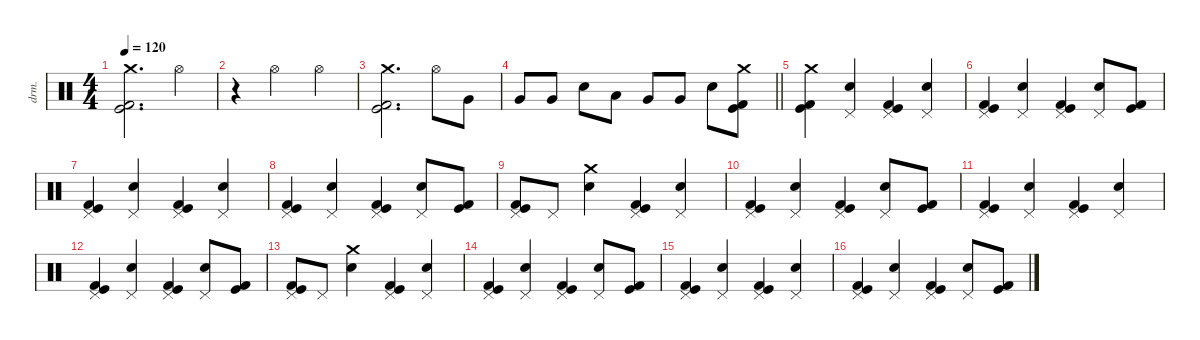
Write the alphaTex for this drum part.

\defaultSystemsLayout 4
\hideDynamics
\bracketExtendMode nobrackets
\otherSystemsTrackNameOrientation horizontal
\track ("Lars" "drm.") {defaultSystemsLayout 4 instrument percussion}
\staff {score}
\articulation defaults
\ts (4 4)
\tempo 120
\clef neutral
\ks c
("Crash medium (hit)" "Kick (hit)" "Kick (hit) 2").2{d dy f beam Down} "Hi-Hat (open)".4{beam Down} |
r.4{beam Down} "Hi-Hat (open)".2{beam Down} "Hi-Hat (open)".4{beam Down} |
("Crash medium (hit)" "Kick (hit)" "Kick (hit) 2").2{d beam Down} "Hi-Hat (open)".8{beam Down} "Very Low Tom (hit)".8{beam Down} |
\barLineRight lightlight "Very Low Tom (hit)".8{beam Up} "Very Low Tom (hit)".8{beam Up} "Snare (hit) 2".8{beam Down} "Low Tom (hit)".8{beam Down} "Very Low Tom (hit)".8{beam Up} "Very Low Tom (hit)".8{beam Up} "Snare (hit) 2".8{beam Down}
("Crash medium (hit)" "Kick (hit)" "Kick (hit) 2").8{beam Down} |
("Crash medium (hit)" "Kick (hit)" "Kick (hit) 2").4{beam Down} ("Pedal Hi-Hat (hit)" "Snare (hit) 2").4{beam Up} ("Pedal Hi-Hat (hit)" "Kick (hit)" "Kick (hit) 2").4{beam Up} ("Pedal Hi-Hat (hit)" "Snare (hit) 2").4{beam Up} |
("Pedal Hi-Hat (hit)" "Kick (hit)" "Kick (hit) 2").4{beam Up} ("Pedal Hi-Hat (hit)" "Snare (hit) 2").4{beam Up} ("Pedal Hi-Hat (hit)" "Kick (hit)" "Kick (hit) 2").4{beam Up} ("Pedal Hi-Hat (hit)" "Snare (hit) 2").8{beam Up} ("Kick (hit)" "Kick (hit) 2").8{beam Up} |
("Pedal Hi-Hat (hit)" "Kick (hit)" "Kick (hit) 2").4{beam Up} ("Pedal Hi-Hat (hit)" "Snare (hit) 2").4{beam Up} ("Pedal Hi-Hat (hit)" "Kick (hit)" "Kick (hit) 2").4{beam Up} ("Pedal Hi-Hat (hit)" "Snare (hit) 2").4{beam Up} |
("Pedal Hi-Hat (hit)" "Kick (hit)" "Kick (hit) 2").4{beam Up} ("Pedal Hi-Hat (hit)" "Snare (hit) 2").4{beam Up} ("Pedal Hi-Hat (hit)" "Kick (hit)" "Kick (hit) 2").4{beam Up} ("Pedal Hi-Hat (hit)" "Snare (hit) 2").8{beam Up} ("Kick (hit)" "Kick (hit) 2").8{beam Up} |
("Pedal Hi-Hat (hit)" "Kick (hit)" "Kick (hit) 2").8{beam Up} "Pedal Hi-Hat (hit)".8{beam Up} ("Crash medium (hit)" "Snare (hit) 2").4{beam Down} ("Pedal Hi-Hat (hit)" "Kick (hit)" "Kick (hit) 2").4{beam Up} ("Pedal Hi-Hat (hit)" "Snare (hit) 2").4{beam Up} |
("Pedal Hi-Hat (hit)" "Kick (hit)" "Kick (hit) 2").4{beam Up} ("Pedal Hi-Hat (hit)" "Snare (hit) 2").4{beam Up} ("Pedal Hi-Hat (hit)" "Kick (hit)" "Kick (hit) 2").4{beam Up} ("Pedal Hi-Hat (hit)" "Snare (hit) 2").8{beam Up} ("Kick (hit)" "Kick (hit) 2").8{beam Up} |
("Pedal Hi-Hat (hit)" "Kick (hit)" "Kick (hit) 2").4{beam Up} ("Pedal Hi-Hat (hit)" "Snare (hit) 2").4{beam Up} ("Pedal Hi-Hat (hit)" "Kick (hit)" "Kick (hit) 2").4{beam Up} ("Pedal Hi-Hat (hit)" "Snare (hit) 2").4{beam Up} |
("Pedal Hi-Hat (hit)" "Kick (hit)" "Kick (hit) 2").4{beam Up} ("Pedal Hi-Hat (hit)" "Snare (hit) 2").4{beam Up} ("Pedal Hi-Hat (hit)" "Kick (hit)" "Kick (hit) 2").4{beam Up} ("Pedal Hi-Hat (hit)" "Snare (hit) 2").8{beam Up} ("Kick (hit)" "Kick (hit) 2").8{beam Up} |
("Pedal Hi-Hat (hit)" "Kick (hit)" "Kick (hit) 2").8{beam Up} "Pedal Hi-Hat (hit)".8{beam Up} ("Crash medium (hit)" "Snare (hit) 2").4{beam Down} ("Pedal Hi-Hat (hit)" "Kick (hit)" "Kick (hit) 2").4{beam Up} ("Pedal Hi-Hat (hit)" "Snare (hit) 2").4{beam Up} |
("Pedal Hi-Hat (hit)" "Kick (hit)" "Kick (hit) 2").4{beam Up} ("Pedal Hi-Hat (hit)" "Snare (hit) 2").4{beam Up} ("Pedal Hi-Hat (hit)" "Kick (hit)" "Kick (hit) 2").4{beam Up} ("Pedal Hi-Hat (hit)" "Snare (hit) 2").8{beam Up} ("Kick (hit)" "Kick (hit) 2").8{beam Up} |
("Pedal Hi-Hat (hit)" "Kick (hit)" "Kick (hit) 2").4{beam Up} ("Pedal Hi-Hat (hit)" "Snare (hit) 2").4{beam Up} ("Pedal Hi-Hat (hit)" "Kick (hit)" "Kick (hit) 2").4{beam Up} ("Pedal Hi-Hat (hit)" "Snare (hit) 2").4{beam Up} |
("Pedal Hi-Hat (hit)" "Kick (hit)" "Kick (hit) 2").4{beam Up} ("Pedal Hi-Hat (hit)" "Snare (hit) 2").4{beam Up} ("Pedal Hi-Hat (hit)" "Kick (hit)" "Kick (hit) 2").4{beam Up} ("Pedal Hi-Hat (hit)" "Snare (hit) 2").8{beam Up} ("Kick (hit)" "Kick (hit) 2").8{beam Up}
